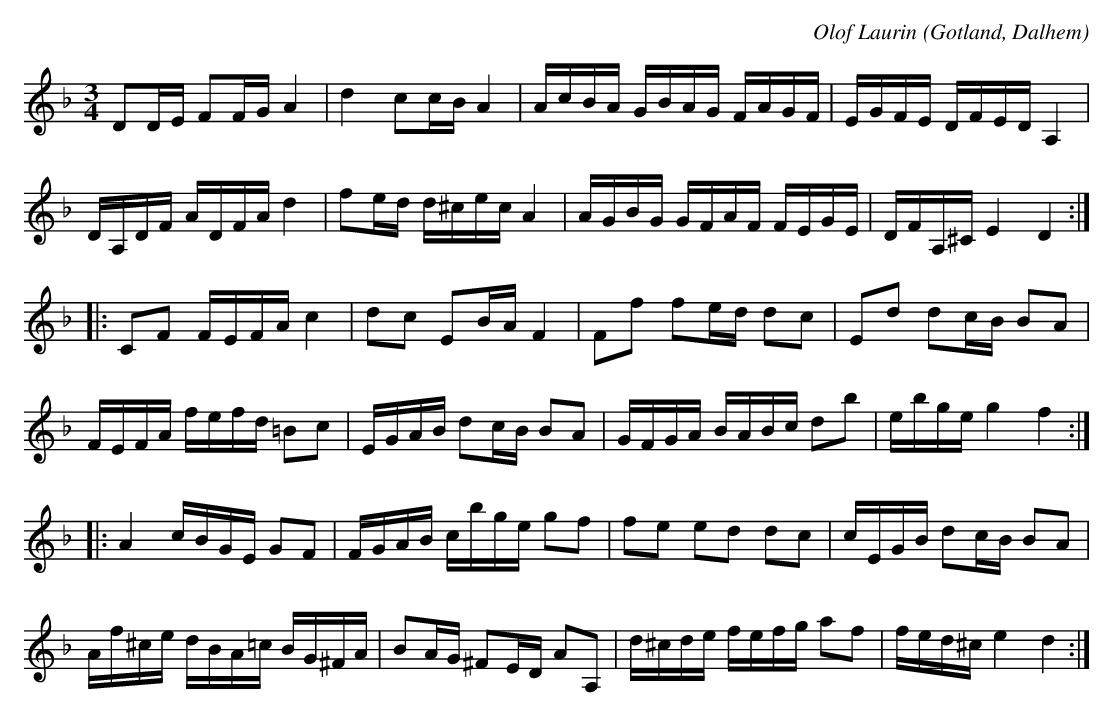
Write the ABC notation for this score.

X:1
C:Olof Laurin
lika med denna polskas f\"orsta repris.
O:Gotland, Dalhem
M:3/4
L:1/16
K:Dm
D2DE F2FG A4|d4 c2cB A4|AcBA GBAG FAGF|EGFE DFED A,4|
DA,DF ADFA d4|f2ed d^cec A4|AGBG GFAF FEGE|DFA,^C E4 D4:|
K:F
|:C2F2 FEFA c4|d2c2 E2BA F4|F2f2 f2ed d2c2|E2d2 d2cB B2A2|
FEFA fefd =B2c2|EGAB d2cB B2A2|GFGA BABc d2b2|ebge g4 f4:|
K:Dm
|:A4 cBGE G2F2|FGAB cbge g2f2|f2e2 e2d2 d2c2|cEGB d2cB B2A2|
Af^ce dBA=c BG^FA|B2AG ^F2ED A2A,2|d^cde fefg a2f2|fed^c e4 d4:|
